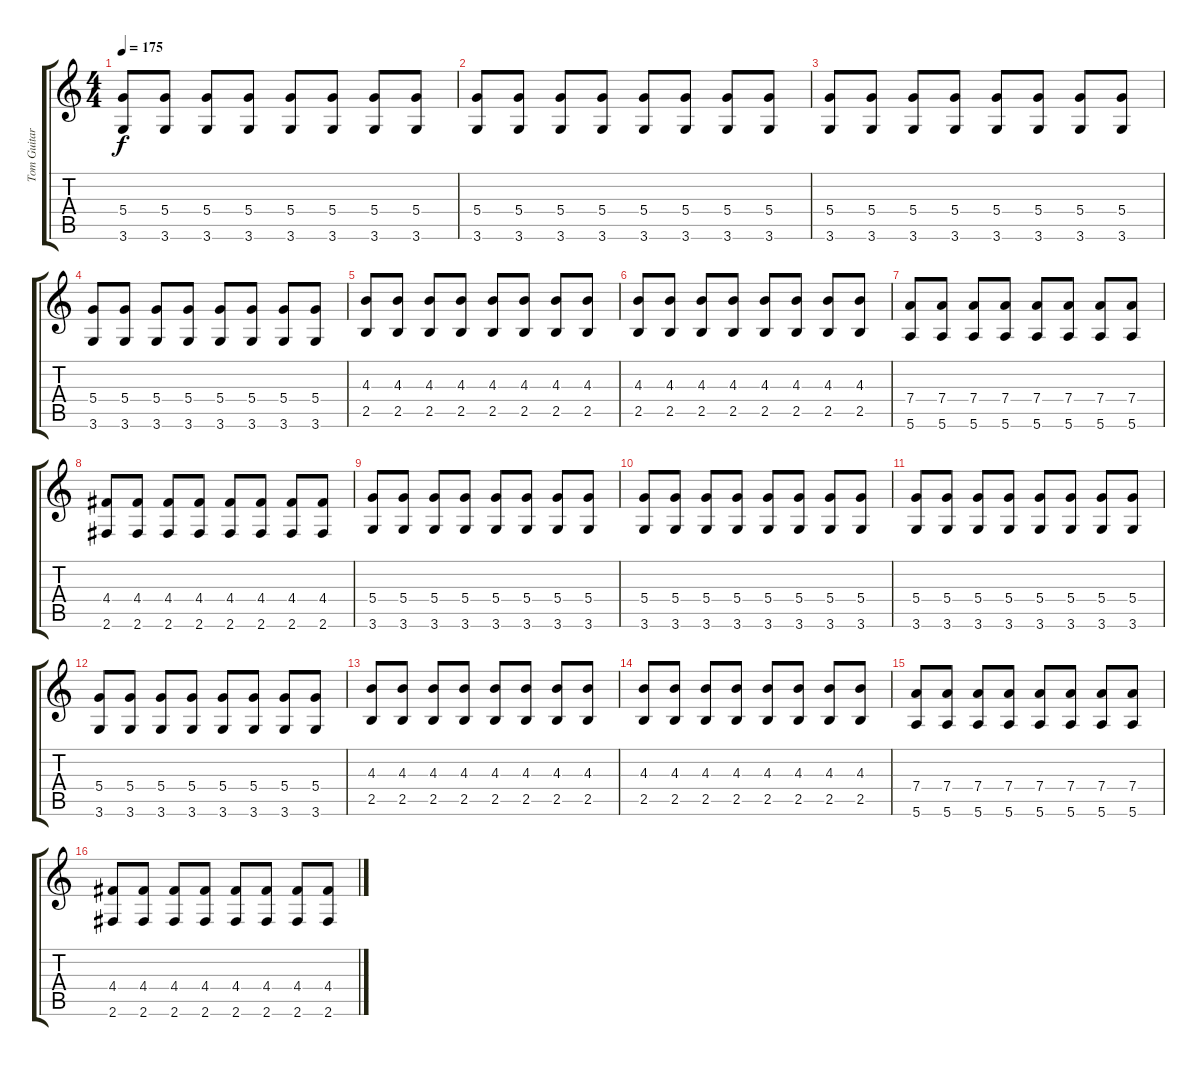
\track ("Tom Guitar 2" "Tom Guitar") {instrument distortionguitar}
\staff {score tabs}
\tuning (E4 B3 G3 D3 A2 E2) {hide}
\ts (4 4)
\tempo 175
\clef g2
\ks c
(5.4 3.6).8{dy f} (5.4 3.6).8 (5.4 3.6).8 (5.4 3.6).8 (5.4 3.6).8 (5.4 3.6).8 (5.4 3.6).8 (5.4 3.6).8 |
(5.4 3.6).8 (5.4 3.6).8 (5.4 3.6).8 (5.4 3.6).8 (5.4 3.6).8 (5.4 3.6).8 (5.4 3.6).8 (5.4 3.6).8 |
(5.4 3.6).8 (5.4 3.6).8 (5.4 3.6).8 (5.4 3.6).8 (5.4 3.6).8 (5.4 3.6).8 (5.4 3.6).8 (5.4 3.6).8 |
(5.4 3.6).8 (5.4 3.6).8 (5.4 3.6).8 (5.4 3.6).8 (5.4 3.6).8 (5.4 3.6).8 (5.4 3.6).8 (5.4 3.6).8 |
(4.3 2.5).8 (4.3 2.5).8 (4.3 2.5).8 (4.3 2.5).8 (4.3 2.5).8 (4.3 2.5).8 (4.3 2.5).8 (4.3 2.5).8 |
(4.3 2.5).8 (4.3 2.5).8 (4.3 2.5).8 (4.3 2.5).8 (4.3 2.5).8 (4.3 2.5).8 (4.3 2.5).8 (4.3 2.5).8 |
(7.4 5.6).8 (7.4 5.6).8 (7.4 5.6).8 (7.4 5.6).8 (7.4 5.6).8 (7.4 5.6).8 (7.4 5.6).8 (7.4 5.6).8 |
(4.4 2.6).8 (4.4 2.6).8 (4.4 2.6).8 (4.4 2.6).8 (4.4 2.6).8 (4.4 2.6).8 (4.4 2.6).8 (4.4 2.6).8 |
(5.4 3.6).8 (5.4 3.6).8 (5.4 3.6).8 (5.4 3.6).8 (5.4 3.6).8 (5.4 3.6).8 (5.4 3.6).8 (5.4 3.6).8 |
(5.4 3.6).8 (5.4 3.6).8 (5.4 3.6).8 (5.4 3.6).8 (5.4 3.6).8 (5.4 3.6).8 (5.4 3.6).8 (5.4 3.6).8 |
(5.4 3.6).8 (5.4 3.6).8 (5.4 3.6).8 (5.4 3.6).8 (5.4 3.6).8 (5.4 3.6).8 (5.4 3.6).8 (5.4 3.6).8 |
(5.4 3.6).8 (5.4 3.6).8 (5.4 3.6).8 (5.4 3.6).8 (5.4 3.6).8 (5.4 3.6).8 (5.4 3.6).8 (5.4 3.6).8 |
(4.3 2.5).8 (4.3 2.5).8 (4.3 2.5).8 (4.3 2.5).8 (4.3 2.5).8 (4.3 2.5).8 (4.3 2.5).8 (4.3 2.5).8 |
(4.3 2.5).8 (4.3 2.5).8 (4.3 2.5).8 (4.3 2.5).8 (4.3 2.5).8 (4.3 2.5).8 (4.3 2.5).8 (4.3 2.5).8 |
(7.4 5.6).8 (7.4 5.6).8 (7.4 5.6).8 (7.4 5.6).8 (7.4 5.6).8 (7.4 5.6).8 (7.4 5.6).8 (7.4 5.6).8 |
(4.4 2.6).8 (4.4 2.6).8 (4.4 2.6).8 (4.4 2.6).8 (4.4 2.6).8 (4.4 2.6).8 (4.4 2.6).8 (4.4 2.6).8
